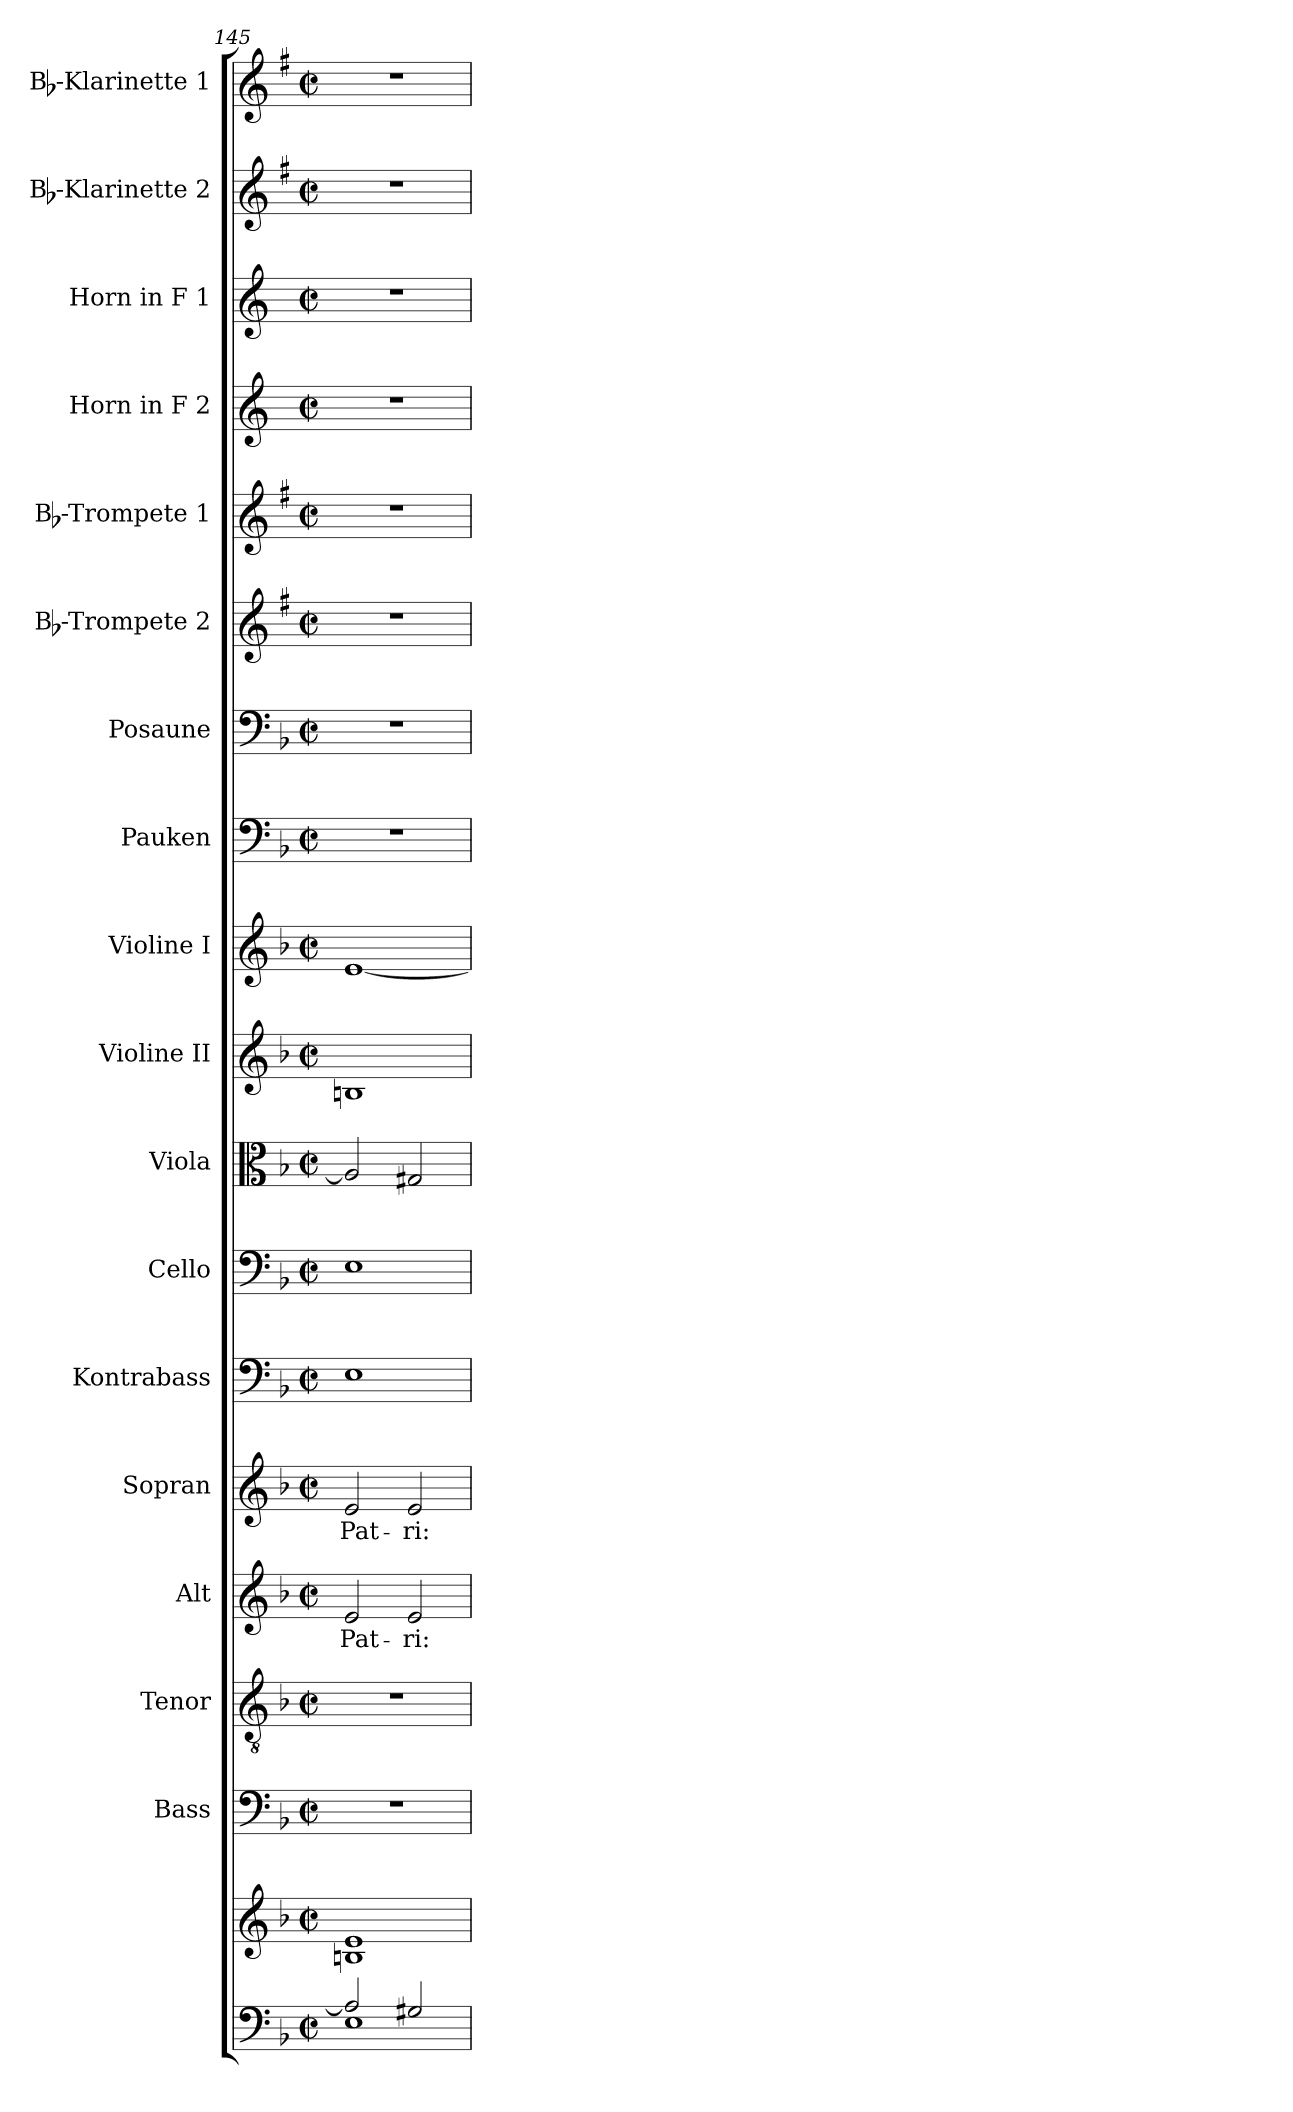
**kern	**kern	**kern	**kern	**kern	**text	**kern	**text	**kern	**kern	**kern	**kern	**kern	**kern	**kern	**kern	**kern	**kern	**kern	**kern	**kern
*part18	*part18	*part17	*part16	*part15	*part15	*part14	*part14	*part13	*part12	*part11	*part10	*part9	*part8	*part7	*part6	*part5	*part4	*part3	*part2	*part1
*staff19	*staff18	*staff17	*staff16	*staff15	*staff15	*staff14	*staff14	*staff13	*staff12	*staff11	*staff10	*staff9	*staff8	*staff7	*staff6	*staff5	*staff4	*staff3	*staff2	*staff1
*	*	*I"Bass	*I"Tenor	*I"Alt	*	*I"Sopran	*	*I"Kontrabass	*I"Cello	*I"Viola	*I"Violine II	*I"Violine I	*I"Pauken	*I"Posaune	*I"Bb-Trompete 2	*I"Bb-Trompete 1	*I"Horn in F 2	*I"Horn in F 1	*I"Bb-Klarinette 2	*I"Bb-Klarinette 1
*	*	*I'B.	*I'T.	*I'A.	*	*I'S.	*	*I'Kb.	*	*I'Vla.	*I'Vl. II	*I'Vl. I	*I'Pk.	*I'Pos.	*I'Bb Trp. 2	*I'Bb Trp. 1	*	*	*I'Bb Kl. 2	*I'Bb Kl. 1
*clefF4	*clefG2	*clefF4	*clefGv2	*clefG2	*	*clefG2	*	*clefF4	*clefF4	*clefC3	*clefG2	*clefG2	*clefF4	*clefF4	*clefG2	*clefG2	*clefG2	*clefG2	*clefG2	*clefG2
*	*	*	*	*	*	*	*	*ITrd7c12	*	*	*	*	*	*	*ITrd1c2	*ITrd1c2	*ITrd4c7	*ITrd4c7	*ITrd1c2	*ITrd1c2
*k[b-]	*k[b-]	*k[b-]	*k[b-]	*k[b-]	*	*k[b-]	*	*k[b-]	*k[b-]	*k[b-]	*k[b-]	*k[b-]	*k[b-]	*k[b-]	*k[b-]	*k[b-]	*k[b-]	*k[b-]	*k[b-]	*k[b-]
*F:	*F:	*F:	*F:	*F:	*	*F:	*	*F:	*F:	*F:	*F:	*F:	*F:	*F:	*F:	*F:	*F:	*F:	*F:	*F:
*M2/2	*M2/2	*M2/2	*M2/2	*M2/2	*	*M2/2	*	*M2/2	*M2/2	*M2/2	*M2/2	*M2/2	*M2/2	*M2/2	*M2/2	*M2/2	*M2/2	*M2/2	*M2/2	*M2/2
*met(c|)	*met(c|)	*met(c|)	*met(c|)	*met(c|)	*	*met(c|)	*	*met(c|)	*met(c|)	*met(c|)	*met(c|)	*met(c|)	*met(c|)	*met(c|)	*met(c|)	*met(c|)	*met(c|)	*met(c|)	*met(c|)	*met(c|)
=145	=145	=145	=145	=145	=145	=145	=145	=145	=145	=145	=145	=145	=145	=145	=145	=145	=145	=145	=145	=145
*^	*	*	*	*	*	*	*	*	*	*	*	*	*	*	*	*	*	*	*	*
!	!	!	!	!	!	!LO:LY:b	!	!LO:LY:b	!	!	!	!	!	!	!	!	!	!	!	!	!
2A/]	1E	1Bn 1e	1r	1r	2e/	Pat-	2e/	Pat-	1EE	1E	2A/]	1Bn	[1e	1r	1r	1r	1r	1r	1r	1r	1r
!	!	!	!	!	!	!LO:LY:b	!	!LO:LY:b	!	!	!	!	!	!	!	!	!	!	!	!	!
2G#X/	.	.	.	.	2e/	-ri:	2e/	-ri:	.	.	2G#X/	.	.	.	.	.	.	.	.	.	.
*v	*v	*	*	*	*	*	*	*	*	*	*	*	*	*	*	*	*	*	*	*	*
=	=	=	=	=	=	=	=	=	=	=	=	=	=	=	=	=	=	=	=	=
*-	*-	*-	*-	*-	*-	*-	*-	*-	*-	*-	*-	*-	*-	*-	*-	*-	*-	*-	*-	*-
